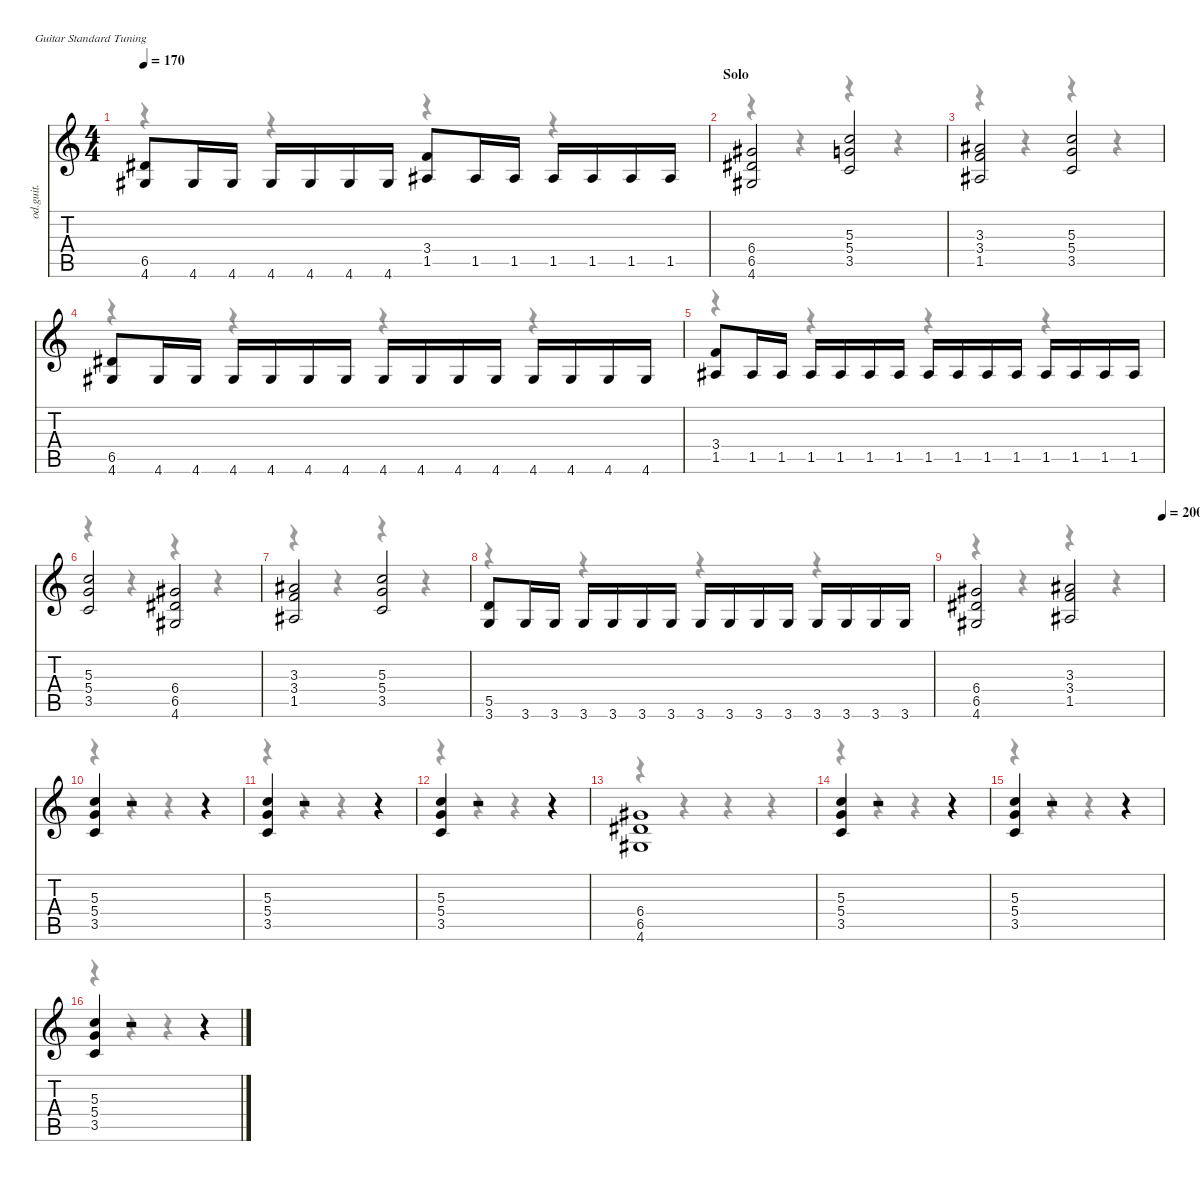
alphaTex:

\hideDynamics
\bracketExtendMode nobrackets
\otherSystemsTrackNameOrientation horizontal
\track ("Guitar 1 " "od.guit.") {instrument overdrivenguitar}
\staff {score tabs}
\tuning (E4 B3 G3 D3 A2 E2)
\voice
\ts (4 4)
\scale
1.09636
\tempo 170
\accidentals auto
\clef g2
\ottava regular
\simile none
\ks c
(6.5{acc #} 4.6{acc #}).8{dy f beam Up} 4.6{acc #}.16{beam Up} 4.6{acc #}.16{beam Up} 4.6{acc #}.16{beam Up} 4.6{acc #}.16{beam Up} 4.6{acc #}.16{beam Up} 4.6{acc #}.16{beam Up} (3.4 1.5{acc #}).8{beam Up} 1.5{acc #}.16{beam Up} 1.5{acc #}.16{beam Up} 1.5{acc #}.16{beam Up} 1.5{acc #}.16{beam Up} 1.5{acc #}.16{beam Up} 1.5{acc #}.16{beam Up} |
\section ("" "Solo")
\scale
0.980728 (6.4{acc #} 6.5{acc #} 4.6{acc #}).2{beam Up} (5.3 5.4 3.5).2{beam Up} |
\scale
0.980728 (3.3{acc #} 3.4 1.5{acc #}).2{beam Up} (5.3 5.4 3.5).2{beam Up} |
\scale
0.980728 (6.5{acc #} 4.6{acc #}).8{beam Up} 4.6{acc #}.16{beam Up} 4.6{acc #}.16{beam Up} 4.6{acc #}.16{beam Up} 4.6{acc #}.16{beam Up} 4.6{acc #}.16{beam Up} 4.6{acc #}.16{beam Up} 4.6{acc #}.16{beam Up} 4.6{acc #}.16{beam Up} 4.6{acc #}.16{beam Up} 4.6{acc #}.16{beam Up} 4.6{acc #}.16{beam Up} 4.6{acc #}.16{beam Up} 4.6{acc #}.16{beam Up} 4.6{acc #}.16{beam Up} |
\scale
0.980728 (3.4 1.5{acc #}).8{beam Up} 1.5{acc #}.16{beam Up} 1.5{acc #}.16{beam Up} 1.5{acc #}.16{beam Up} 1.5{acc #}.16{beam Up} 1.5{acc #}.16{beam Up} 1.5{acc #}.16{beam Up} 1.5{acc #}.16{beam Up} 1.5{acc #}.16{beam Up} 1.5{acc #}.16{beam Up} 1.5{acc #}.16{beam Up} 1.5{acc #}.16{beam Up} 1.5{acc #}.16{beam Up} 1.5{acc #}.16{beam Up} 1.5{acc #}.16{beam Up} |
\scale
0.980728 (5.3 5.4 3.5).2{beam Up} (6.4{acc #} 6.5{acc #} 4.6{acc #}).2{beam Up} |
\scale
1.07419 (3.3{acc #} 3.4 1.5{acc #}).2{beam Up} (5.3 5.4 3.5).2{beam Up} |
\scale
0.985632 (5.5 3.6).8{beam Up} 3.6.16{beam Up} 3.6.16{beam Up} 3.6.16{beam Up} 3.6.16{beam Up} 3.6.16{beam Up} 3.6.16{beam Up} 3.6.16{beam Up} 3.6.16{beam Up} 3.6.16{beam Up} 3.6.16{beam Up} 3.6.16{beam Up} 3.6.16{beam Up} 3.6.16{beam Up} 3.6.16{beam Up} |
\scale
0.983278
\tempo (200 1)
(6.4{acc #} 6.5{acc #} 4.6{acc #}).2{beam Up} (3.3{acc #} 3.4 1.5{acc #}).2{beam Up} |
\section ("" "")
\scale
0.985632 (5.3 5.4 3.5).4{beam Up} r.2{beam Up} r.4{beam Up} |
\scale
0.985632 (5.3 5.4 3.5).4{beam Up} r.2{beam Up} r.4{beam Up} |
\scale
0.985632 (5.3 5.4 3.5).4{beam Up} r.2{beam Up} r.4{beam Up} |
\scale
1.08606 (6.4{acc #} 6.5{acc #} 4.6{acc #}).1{beam Up} |
\scale
0.982788 (5.3 5.4 3.5).4{beam Up} r.2{beam Up} r.4{beam Up} |
\scale
0.982788 (5.3 5.4 3.5).4{beam Up} r.2{beam Up} r.4{beam Up} |
\scale
0.982788 (5.3 5.4 3.5).4{beam Up} r.2{beam Up} r.4{beam Up}
\voice
\clef g2
\ottava regular
\simile none
\ks c
r.4{dy mf beam Down} r.4{beam Down} r.4{beam Down} r.4{beam Down} |
r.4{beam Down} r.4{beam Down} r.4{beam Down} r.4{beam Down} |
r.4{beam Down} r.4{beam Down} r.4{beam Down} r.4{beam Down} |
r.4{beam Down} r.4{beam Down} r.4{beam Down} r.4{beam Down} |
r.4{beam Down} r.4{beam Down} r.4{beam Down} r.4{beam Down} |
r.4{beam Down} r.4{beam Down} r.4{beam Down} r.4{beam Down} |
r.4{beam Down} r.4{beam Down} r.4{beam Down} r.4{beam Down} |
r.4{beam Down} r.4{beam Down} r.4{beam Down} r.4{beam Down} |
r.4{beam Down} r.4{beam Down} r.4{beam Down} r.4{beam Down} |
r.4{beam Down} r.4{beam Down} r.4{beam Down} r.4{beam Down} |
r.4{beam Down} r.4{beam Down} r.4{beam Down} r.4{beam Down} |
r.4{beam Down} r.4{beam Down} r.4{beam Down} r.4{beam Down} |
r.4{beam Down} r.4{beam Down} r.4{beam Down} r.4{beam Down} |
r.4{beam Down} r.4{beam Down} r.4{beam Down} r.4{beam Down} |
r.4{beam Down} r.4{beam Down} r.4{beam Down} r.4{beam Down} |
r.4{beam Down} r.4{beam Down} r.4{beam Down} r.4{beam Down}
